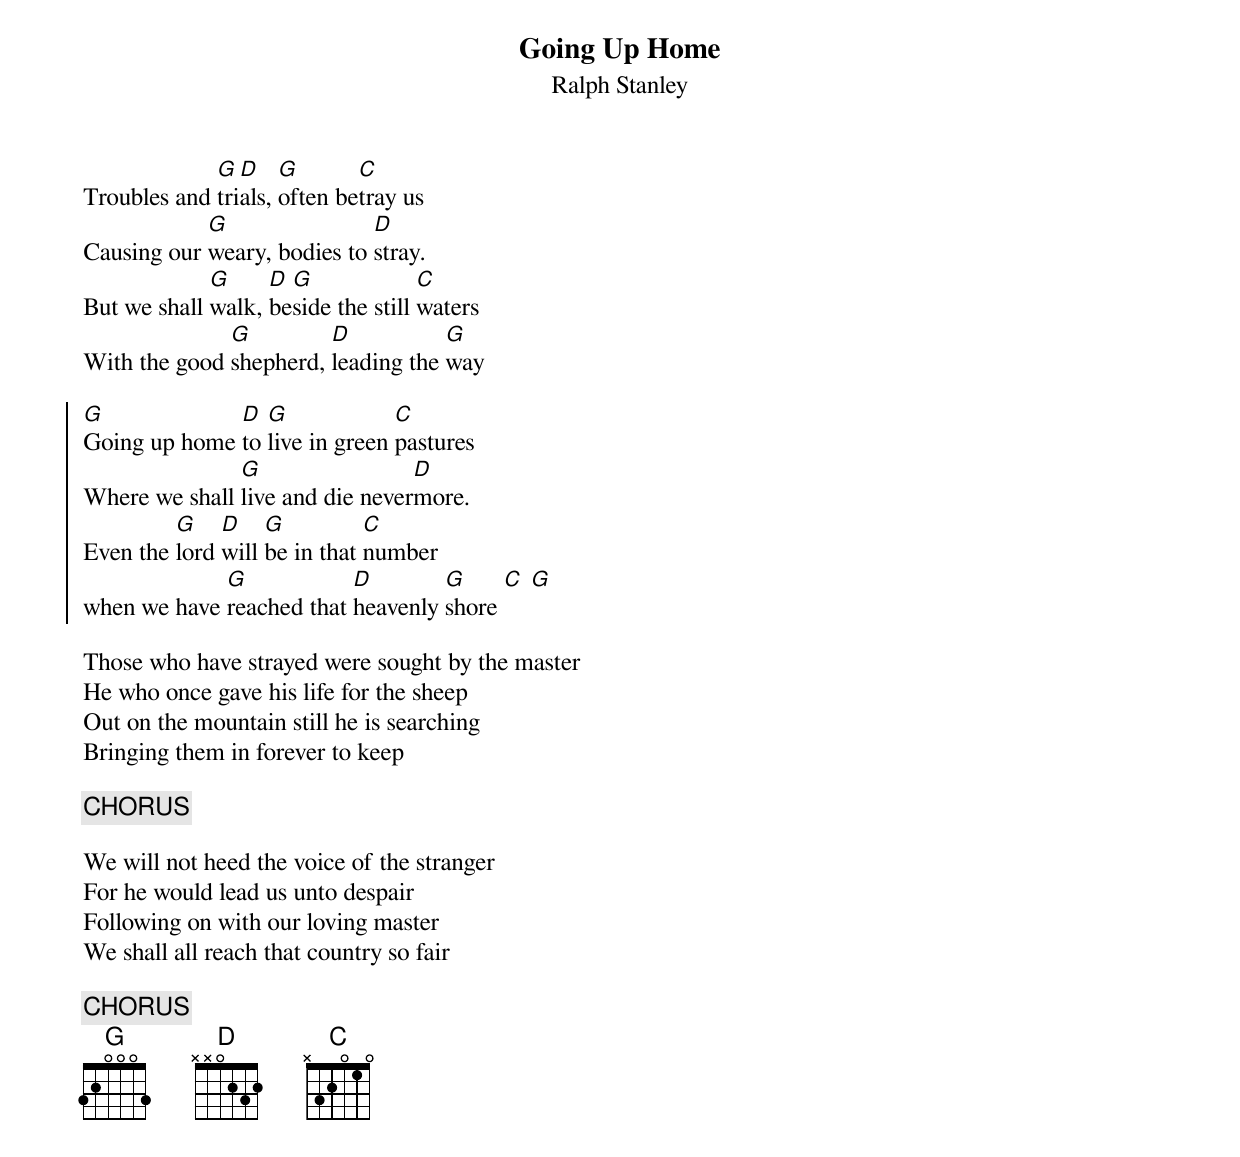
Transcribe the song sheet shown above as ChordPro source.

{t:Going Up Home}
{st:Ralph Stanley}

Troubles and [G]tri[D]als, [G]often be[C]tray us
Causing our [G]weary, bodies to [D]stray.
But we shall [G]walk, [D]be[G]side the still [C]waters
With the good [G]shepherd, [D]leading the [G]way

{soc}
[G]Going up home [D]to [G]live in green [C]pastures
Where we shall [G]live and die never[D]more.
Even the [G]lord [D]will [G]be in that [C]number
when we have [G]reached that [D]heavenly [G]shore [C] [G]
{eoc}

Those who have strayed were sought by the master
He who once gave his life for the sheep
Out on the mountain still he is searching
Bringing them in forever to keep

{c: CHORUS}

We will not heed the voice of the stranger
For he would lead us unto despair
Following on with our loving master
We shall all reach that country so fair

{c: CHORUS}
